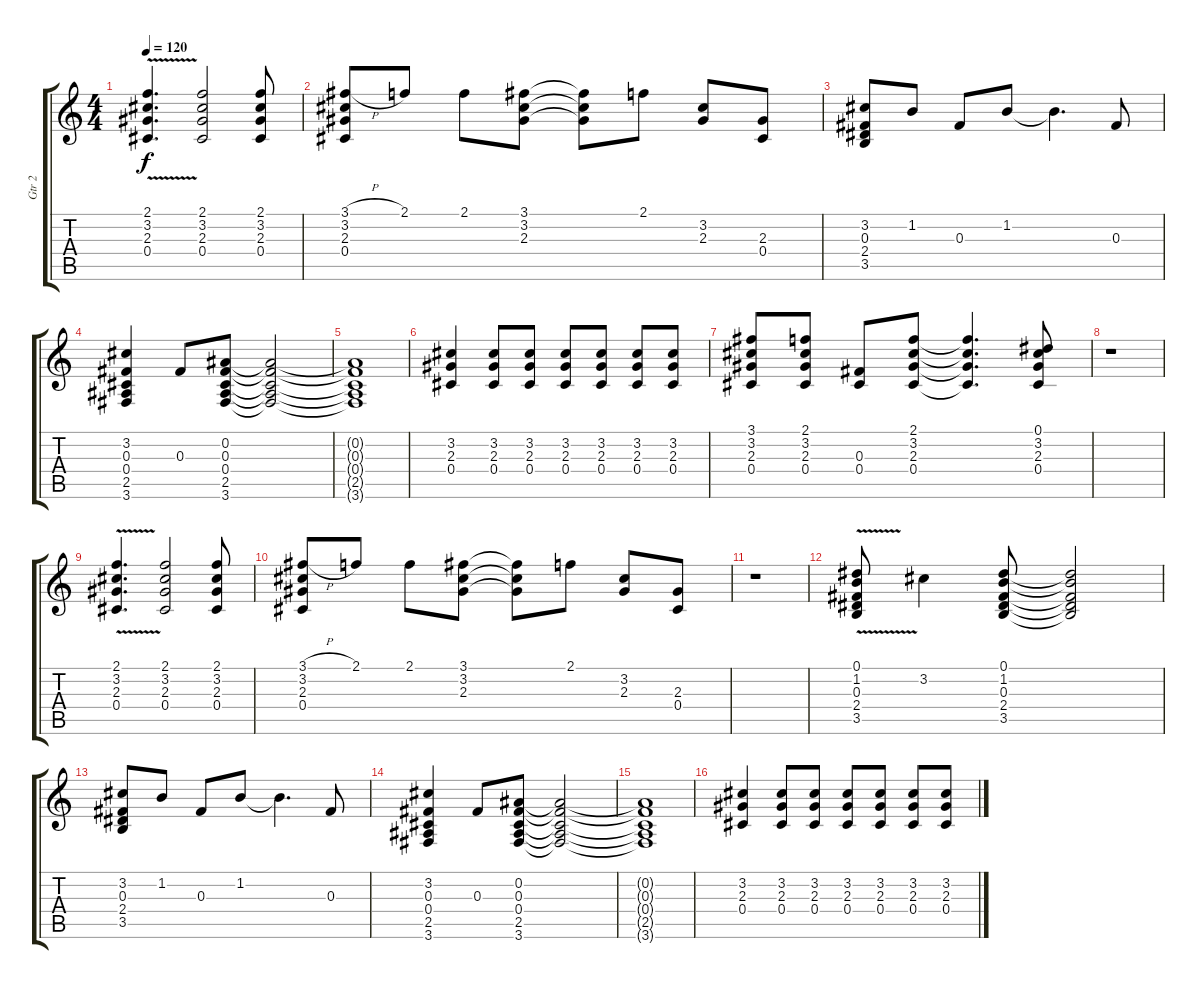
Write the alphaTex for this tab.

\track ("Gtr 2" "Gtr 2") {instrument distortionguitar}
\staff {score tabs}
\tuning (Eb4 Bb3 Gb3 Db3 Ab2 Eb2) {hide}
\ts (4 4)
\tempo 120
\clef g2
\ks c
(2.1{v} 3.2{v} 2.3{v} 0.4{v}).4{d dy f} (2.1 3.2 2.3 0.4).2 (2.1 3.2 2.3 0.4).8 |
(3.1{h} 3.2 2.3 0.4).8 2.1.8 2.1.8 (3.1 3.2 2.3).8 (3.1{t} 3.2{t} 2.3{t}).8 2.1.8 (3.2 2.3).8 (2.3 0.4).8 |
(3.2 0.3 2.4 3.5).8 1.2.8 0.3.8 1.2.8 1.2{t}.4{d} 0.3.8 |
(3.2 0.3 0.4 2.5 3.6).4 0.3.8 (0.2 0.3 0.4 2.5 3.6).8 (0.2{t} 0.3{t} 0.4{t} 2.5{t} 3.6{t}).2 |
(0.2{t} 0.3{t} 0.4{t} 2.5{t} 3.6{t}).1 |
(3.2 2.3 0.4).4 (3.2 2.3 0.4).8 (3.2 2.3 0.4).8 (3.2 2.3 0.4).8 (3.2 2.3 0.4).8 (3.2 2.3 0.4).8 (3.2 2.3 0.4).8 |
(3.1 3.2 2.3 0.4).8 (2.1 3.2 2.3 0.4).8 (0.3 0.4).8 (2.1 3.2 2.3 0.4).8 (2.1{t} 3.2{t} 2.3{t} 0.4{t}).4{d} (0.1 3.2 2.3 0.4).8 |
r.1 |
(2.1{v} 3.2{v} 2.3{v} 0.4{v}).4{d} (2.1 3.2 2.3 0.4).2 (2.1 3.2 2.3 0.4).8 |
(3.1{h} 3.2 2.3 0.4).8 2.1.8 2.1.8 (3.1 3.2 2.3).8 (3.1{t} 3.2{t} 2.3{t}).8 2.1.8 (3.2 2.3).8 (2.3 0.4).8 |
r.1 |
(0.1{v} 1.2{v} 0.3{v} 2.4{v} 3.5{v}).8 3.2.4 (0.1 1.2 0.3 2.4 3.5).8 (0.1{t} 1.2{t} 0.3{t} 2.4{t} 3.5{t}).2 |
(3.2 0.3 2.4 3.5).8 1.2.8 0.3.8 1.2.8 1.2{t}.4{d} 0.3.8 |
(3.2 0.3 0.4 2.5 3.6).4 0.3.8 (0.2 0.3 0.4 2.5 3.6).8 (0.2{t} 0.3{t} 0.4{t} 2.5{t} 3.6{t}).2 |
(0.2{t} 0.3{t} 0.4{t} 2.5{t} 3.6{t}).1 |
(3.2 2.3 0.4).4 (3.2 2.3 0.4).8 (3.2 2.3 0.4).8 (3.2 2.3 0.4).8 (3.2 2.3 0.4).8 (3.2 2.3 0.4).8 (3.2 2.3 0.4).8
